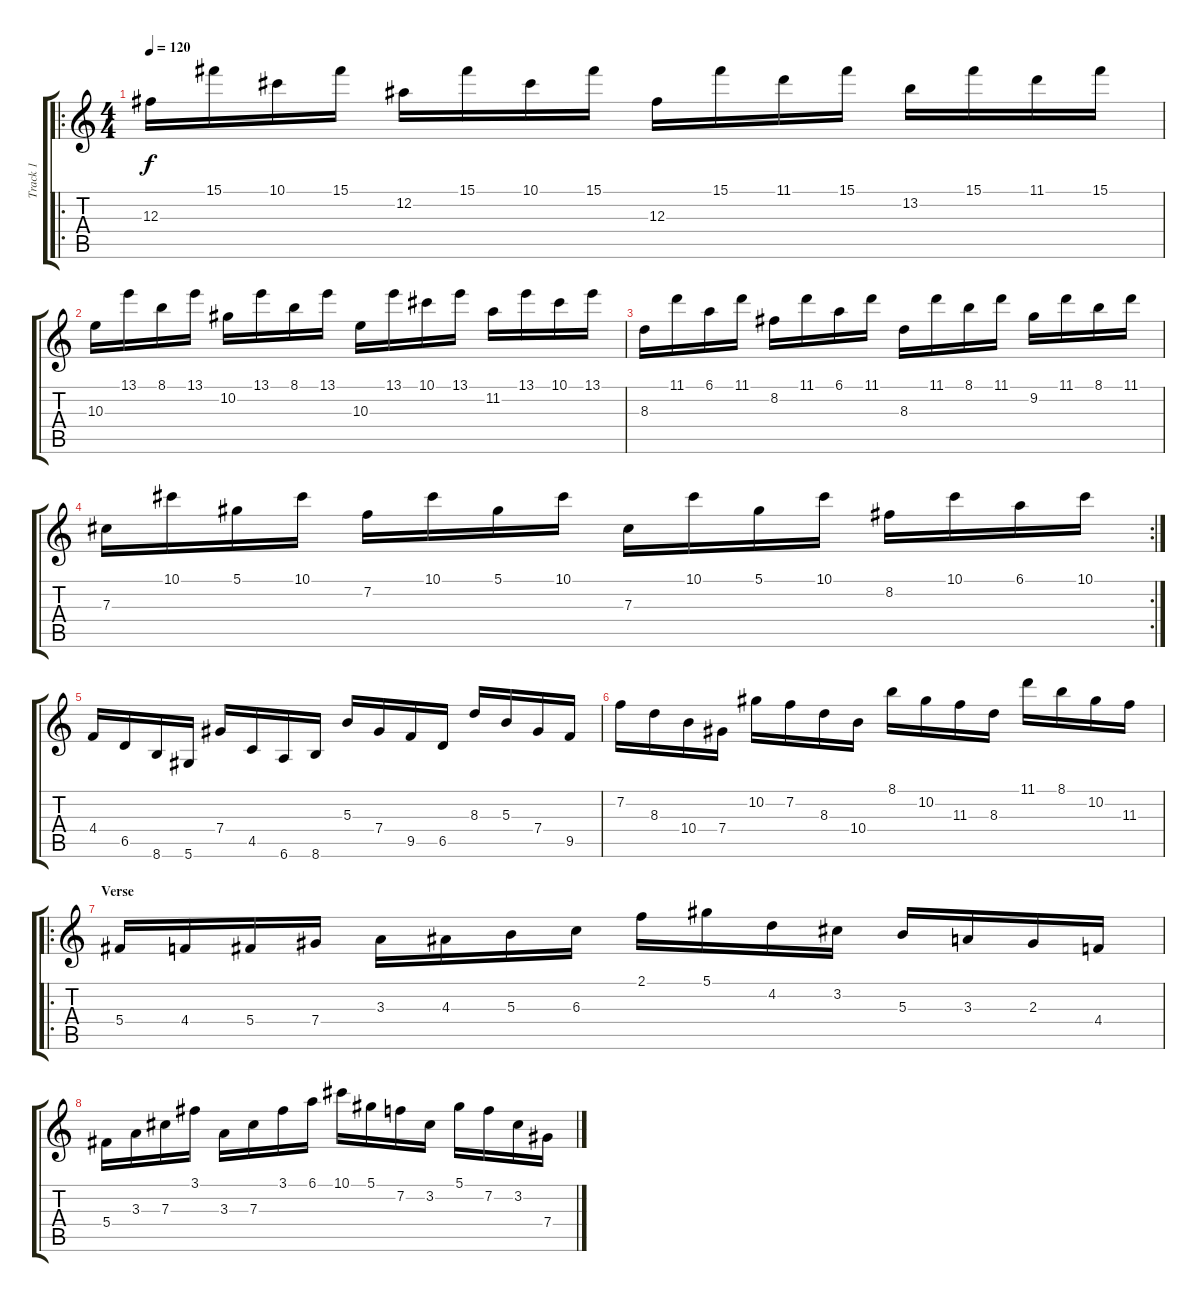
\track ("Track 1" "Track 1") {instrument overdrivenguitar}
\staff {score tabs}
\tuning (Eb4 Bb3 Gb3 Db3 Ab2 Eb2) {hide}
\ro
\ts (4 4)
\tempo 120
\clef g2
\ks c
12.3.16{dy f} 15.1.16 10.1.16 15.1.16 12.2.16 15.1.16 10.1.16 15.1.16 12.3.16 15.1.16 11.1.16 15.1.16 13.2.16 15.1.16 11.1.16 15.1.16 |
10.3.16 13.1.16 8.1.16 13.1.16 10.2.16 13.1.16 8.1.16 13.1.16 10.3.16 13.1.16 10.1.16 13.1.16 11.2.16 13.1.16 10.1.16 13.1.16 |
8.3.16 11.1.16 6.1.16 11.1.16 8.2.16 11.1.16 6.1.16 11.1.16 8.3.16 11.1.16 8.1.16 11.1.16 9.2.16 11.1.16 8.1.16 11.1.16 |
\rc 2
7.3.16 10.1.16 5.1.16 10.1.16 7.2.16 10.1.16 5.1.16 10.1.16 7.3.16 10.1.16 5.1.16 10.1.16 8.2.16 10.1.16 6.1.16 10.1.16 |
4.4.16 6.5.16 8.6.16 5.6.16 7.4.16 4.5.16 6.6.16 8.6.16 5.3.16 7.4.16 9.5.16 6.5.16 8.3.16 5.3.16 7.4.16 9.5.16 |
7.2.16 8.3.16 10.4.16 7.4.16 10.2.16 7.2.16 8.3.16 10.4.16 8.1.16 10.2.16 11.3.16 8.3.16 11.1.16 8.1.16 10.2.16 11.3.16 |
\ro
\section ("" "Verse")
5.4.16 4.4.16 5.4.16 7.4.16 3.3.16 4.3.16 5.3.16 6.3.16 2.1.16 5.1.16 4.2.16 3.2.16 5.3.16 3.3.16 2.3.16 4.4.16 |
5.4.16 3.3.16 7.3.16 3.1.16 3.3.16 7.3.16 3.1.16 6.1.16 10.1.16 5.1.16 7.2.16 3.2.16 5.1.16 7.2.16 3.2.16 7.4.16
